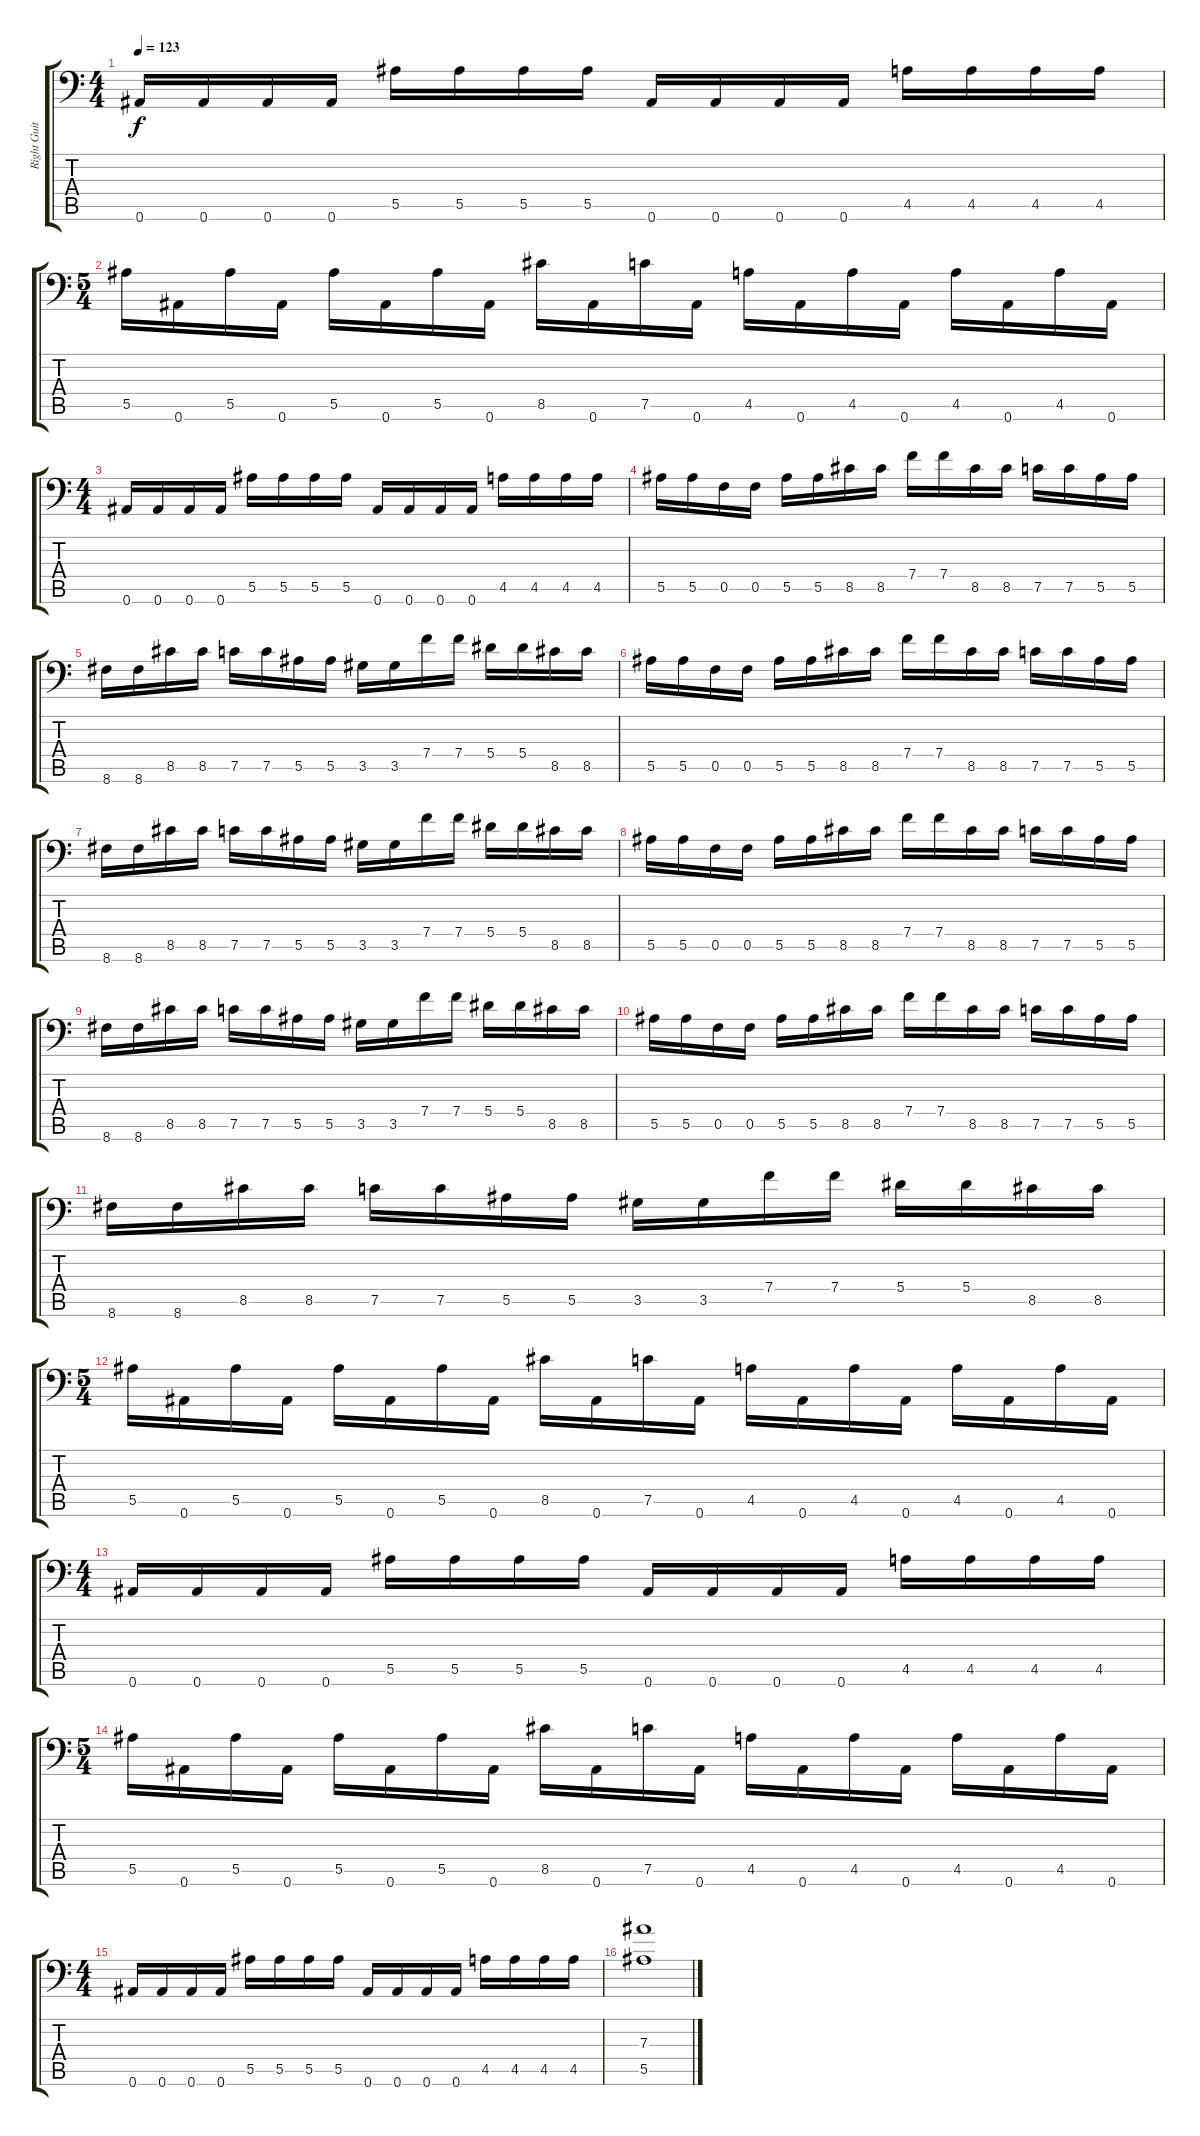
\track ("Right Guitar" "Right Guit") {instrument distortionguitar}
\staff {score tabs}
\tuning (C4 G3 Eb3 Bb2 F2 Bb1) {hide}
\ts (4 4)
\tempo 123
\clef f4
\ks c
0.6.16{dy f} 0.6.16 0.6.16 0.6.16 5.5.16 5.5.16 5.5.16 5.5.16 0.6.16 0.6.16 0.6.16 0.6.16 4.5.16 4.5.16 4.5.16 4.5.16 |
\ts (5 4)
5.5.16 0.6.16 5.5.16 0.6.16 5.5.16 0.6.16 5.5.16 0.6.16 8.5.16 0.6.16 7.5.16 0.6.16 4.5.16 0.6.16 4.5.16 0.6.16 4.5.16 0.6.16 4.5.16 0.6.16 |
\ts (4 4)
0.6.16 0.6.16 0.6.16 0.6.16 5.5.16 5.5.16 5.5.16 5.5.16 0.6.16 0.6.16 0.6.16 0.6.16 4.5.16 4.5.16 4.5.16 4.5.16 |
5.5.16 5.5.16 0.5.16 0.5.16 5.5.16 5.5.16 8.5.16 8.5.16 7.4.16 7.4.16 8.5.16 8.5.16 7.5.16 7.5.16 5.5.16 5.5.16 |
8.6.16 8.6.16 8.5.16 8.5.16 7.5.16 7.5.16 5.5.16 5.5.16 3.5.16 3.5.16 7.4.16 7.4.16 5.4.16 5.4.16 8.5.16 8.5.16 |
5.5.16 5.5.16 0.5.16 0.5.16 5.5.16 5.5.16 8.5.16 8.5.16 7.4.16 7.4.16 8.5.16 8.5.16 7.5.16 7.5.16 5.5.16 5.5.16 |
8.6.16 8.6.16 8.5.16 8.5.16 7.5.16 7.5.16 5.5.16 5.5.16 3.5.16 3.5.16 7.4.16 7.4.16 5.4.16 5.4.16 8.5.16 8.5.16 |
5.5.16 5.5.16 0.5.16 0.5.16 5.5.16 5.5.16 8.5.16 8.5.16 7.4.16 7.4.16 8.5.16 8.5.16 7.5.16 7.5.16 5.5.16 5.5.16 |
8.6.16 8.6.16 8.5.16 8.5.16 7.5.16 7.5.16 5.5.16 5.5.16 3.5.16 3.5.16 7.4.16 7.4.16 5.4.16 5.4.16 8.5.16 8.5.16 |
5.5.16 5.5.16 0.5.16 0.5.16 5.5.16 5.5.16 8.5.16 8.5.16 7.4.16 7.4.16 8.5.16 8.5.16 7.5.16 7.5.16 5.5.16 5.5.16 |
8.6.16 8.6.16 8.5.16 8.5.16 7.5.16 7.5.16 5.5.16 5.5.16 3.5.16 3.5.16 7.4.16 7.4.16 5.4.16 5.4.16 8.5.16 8.5.16 |
\ts (5 4)
5.5.16 0.6.16 5.5.16 0.6.16 5.5.16 0.6.16 5.5.16 0.6.16 8.5.16 0.6.16 7.5.16 0.6.16 4.5.16 0.6.16 4.5.16 0.6.16 4.5.16 0.6.16 4.5.16 0.6.16 |
\ts (4 4)
0.6.16 0.6.16 0.6.16 0.6.16 5.5.16 5.5.16 5.5.16 5.5.16 0.6.16 0.6.16 0.6.16 0.6.16 4.5.16 4.5.16 4.5.16 4.5.16 |
\ts (5 4)
5.5.16 0.6.16 5.5.16 0.6.16 5.5.16 0.6.16 5.5.16 0.6.16 8.5.16 0.6.16 7.5.16 0.6.16 4.5.16 0.6.16 4.5.16 0.6.16 4.5.16 0.6.16 4.5.16 0.6.16 |
\ts (4 4)
0.6.16 0.6.16 0.6.16 0.6.16 5.5.16 5.5.16 5.5.16 5.5.16 0.6.16 0.6.16 0.6.16 0.6.16 4.5.16 4.5.16 4.5.16 4.5.16 |
(7.3 5.5).1
